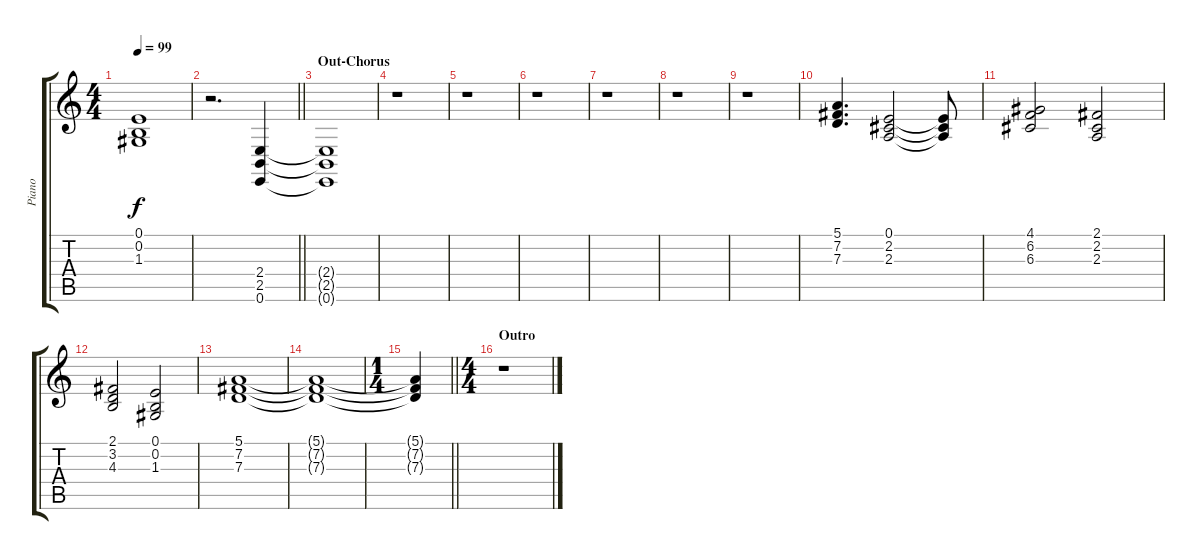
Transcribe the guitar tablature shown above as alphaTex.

\track ("Piano" "Piano") {instrument acousticgrandpiano}
\staff {score tabs}
\tuning (E4 B3 G3 D3 A2 E2) {hide}
\ts (4 4)
\tempo 99
\clef g2
\ks c
(0.1{t} 0.2{t} 1.3{t}).1{dy f} |
\barLineRight lightlight
r.2{d} (2.4 2.5 0.6).4{volume 9 balance 8 instrument gunshot} |
\section ("" "Out-Chorus")
(2.4{t} 2.5{t} 0.6{t}).1 |
r.1 |
r.1 |
r.1 |
r.1 |
r.1 |
r.1 |
(5.1 7.2 7.3).4{d balance 3 instrument synthstrings2} (0.1 2.2 2.3).2 (0.1{t} 2.2{t} 2.3{t}).8 |
(4.1 6.2 6.3).2 (2.1 2.2 2.3).2 |
(2.1 3.2 4.3).2 (0.1 0.2 1.3).2 |
(5.1 7.2 7.3).1 |
(5.1{t} 7.2{t} 7.3{t}).1 |
\ts (1 4)
\barLineRight lightlight
(5.1{t} 7.2{t} 7.3{t}).4 |
\ts (4 4)
\section ("" "Outro")
r.1
